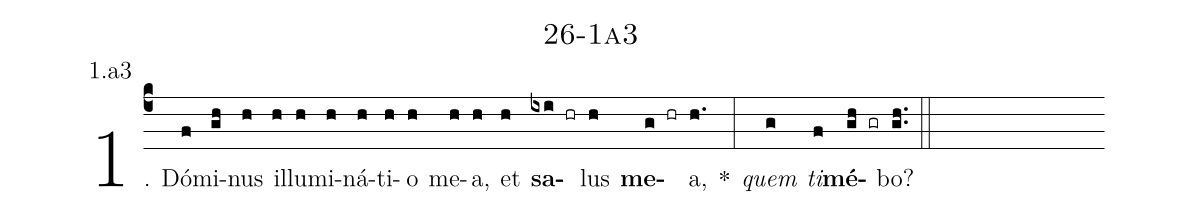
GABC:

name: 26-1a3;
annotation: 1.a3;
%%
(c4)1. Dó(f)mi(gh)nus(h) il(h)lu(h)mi(h)ná(h)ti(h)o(h) me(h)a,(h) et(h) <b>sa</b>(ixi hr)lus(h) <b>me</b>(g hr)a,(h.) *(:) <i>quem</i>(g) <i>ti</i>(f)<b>mé</b>(gh gr)bo?(gh..) (::)
